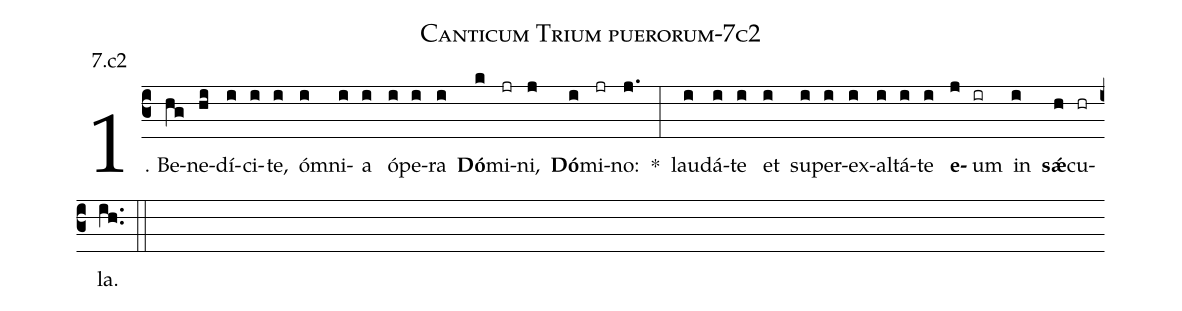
name: Canticum Trium puerorum-7c2;
annotation: 7.c2;
%%
(c3)1. Be(hg)ne(hi)dí(i)ci(i)te,(i) óm(i)ni(i)a(i) ó(i)pe(i)ra(i) <b>Dó</b>(k)mi(jr)ni,(j) <b>Dó</b>(i)mi(jr)no:(j.) *(:) lau(i)dá(i)te(i) et(i) su(i)per(i)ex(i)al(i)tá(i)te(i) <b>e</b>(j)um(ir) in(i) <b>sǽ</b>(h)cu(hr)la.(ih..) (::)
